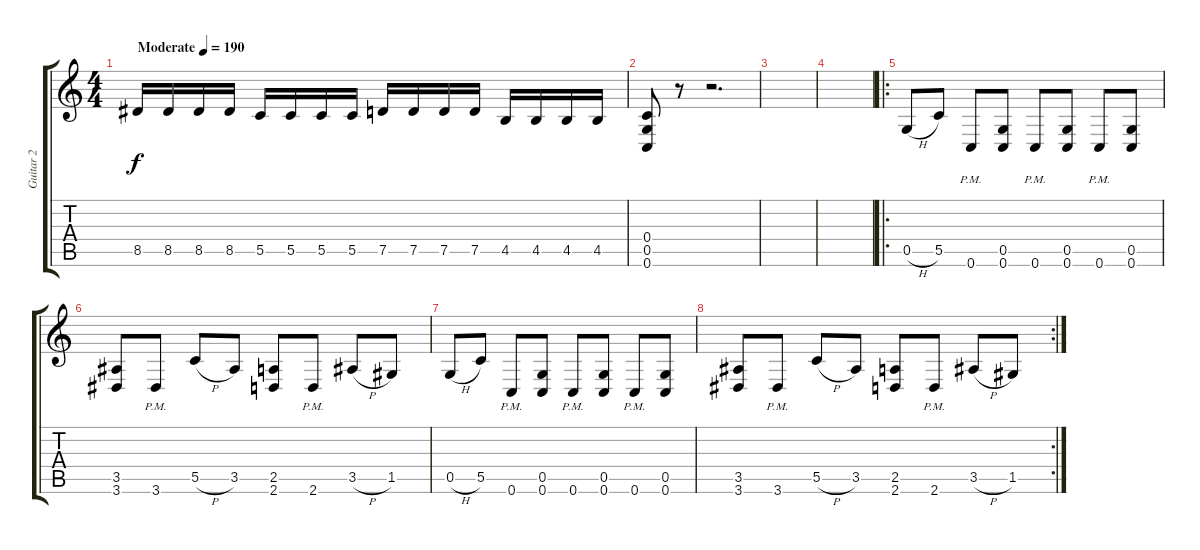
\track ("Guitar 2" "Guitar 2") {instrument distortionguitar}
\staff {score tabs}
\tuning (D4 A3 F3 C3 G2 C2) {hide}
\ts (4 4)
\tempo (190 "Moderate")
\clef g2
\ks c
8.5.16{dy f instrument distortionguitar} 8.5.16 8.5.16 8.5.16 5.5.16 5.5.16 5.5.16 5.5.16 7.5.16 7.5.16 7.5.16 7.5.16 4.5.16 4.5.16 4.5.16 4.5.16 |
(0.4 0.5 0.6).8 r.8 r.2{d} |
|
|
\ro
0.5{h}.8 5.5.8 0.6{pm}.8 (0.5 0.6).8 0.6{pm}.8 (0.5 0.6).8 0.6{pm}.8 (0.5 0.6).8 |
(3.5 3.6).8 3.6{pm}.8 5.5{h}.8 3.5.8 (2.5 2.6).8 2.6{pm}.8 3.5{h}.8 1.5.8 |
0.5{h}.8 5.5.8 0.6{pm}.8 (0.5 0.6).8 0.6{pm}.8 (0.5 0.6).8 0.6{pm}.8 (0.5 0.6).8 |
\rc 2
(3.5 3.6).8 3.6{pm}.8 5.5{h}.8 3.5.8 (2.5 2.6).8 2.6{pm}.8 3.5{h}.8 1.5.8
